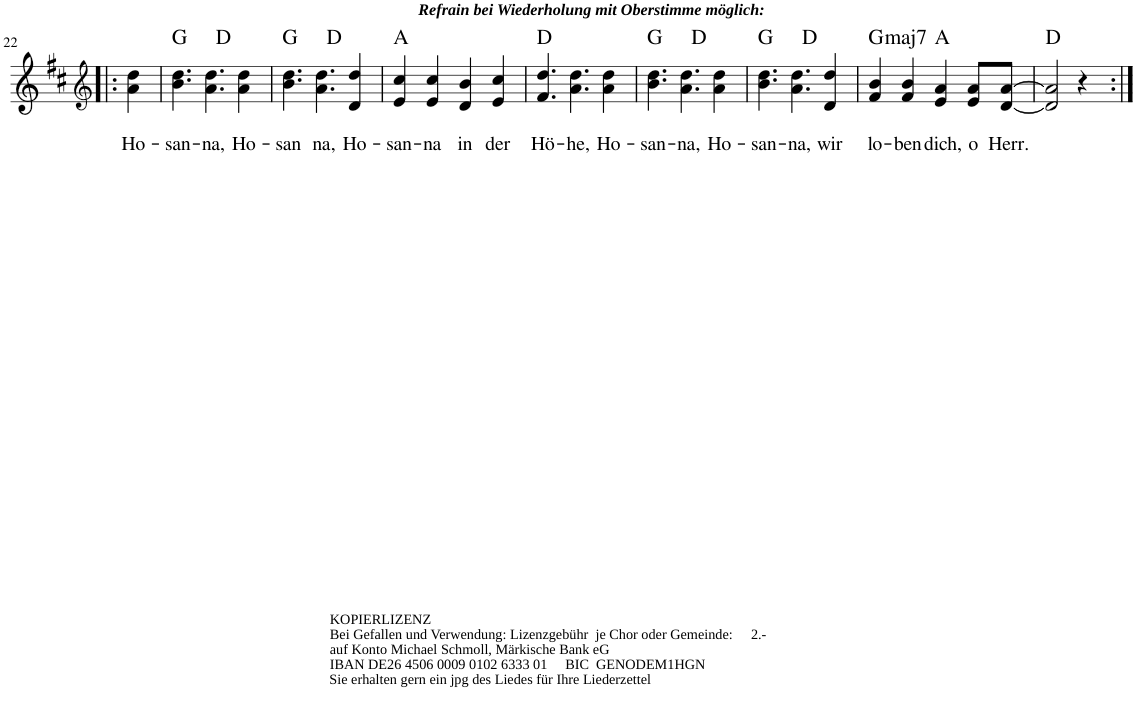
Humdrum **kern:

**kern	**text	**text	**harte
*part1	*part1	*part1	*part1
*staff1	*staff1	*staff1	*
*I"unbenannt1	*	*	*
!!LO:PB:g=z
*clefG2	*	*	*
*k[f#c#]	*	*	*
*M4/4	*	*	*
=22!|:	=22!|:	=22!|:	=22!|:
!LO:TX:a:Bi:t=Refrain bei Wiederholung mit Oberstimme möglich&colon;	!	!	!
!	!	!LO:LY:b	!
4a\ 4dd\	.	Ho-	.
=23	=23	=23	=23
!	!	!LO:LY:b	!
*^	*	*	*
4.b\ 4.dd\	2ryy	.	san-	G:maj
!	!	!	!LO:LY:b	!
4.a\ 4.dd\	.	.	na,	.
.	2ryy	.	.	D:maj
!	!	!	!LO:LY:b	!
4a\ 4dd\	.	.	Ho-	.
=24	=24	=24	=24	=24
!	!	!	!LO:LY:b	!
4.b\ 4.dd\	2ryy	.	san	G:maj
!	!	!	!LO:LY:b	!
4.a\ 4.dd\	.	.	na,	.
.	2ryy	.	.	D:maj
!	!	!	!LO:LY:b	!
4d/ 4dd/	.	.	Ho-	.
=25	=25	=25	=25	=25
!	!	!	!LO:LY:b	!
*v	*v	*	*	*
4e/ 4cc#/	.	san-	A:maj
!	!	!LO:LY:b	!
4e/ 4cc#/	.	na	.
!	!	!LO:LY:b	!
4d/ 4b/	.	in	.
!	!	!LO:LY:b	!
4e/ 4cc#/	.	der	.
=26	=26	=26	=26
!	!	!LO:LY:b	!
4.f#/ 4.dd/	.	Hö-	D:maj
!	!	!LO:LY:b	!
4.a\ 4.dd\	.	he,	.
!	!	!LO:LY:b	!
4a\ 4dd\	.	Ho-	.
=27	=27	=27	=27
!LO:TX:b:t=KOPIERLIZENZ	!	!	!
!LO:TX:b:t=Bei Gefallen und Verwendung&colon; Lizenzgebühr  je Chor oder Gemeinde&colon;  2.-	!	!	!
!LO:TX:b:t=auf Konto Michael Schmoll, Märkische Bank eG	!	!	!
!LO:TX:b:t=IBAN DE26 4506 0009 0102 6333 01     BIC  GENODEM1HGN	!	!	!
!LO:TX:b:t=Sie erhalten gern ein jpg des Liedes für Ihre Liederzettel	!	!	!
!	!	!LO:LY:b	!
*^	*	*	*
4.b\ 4.dd\	2ryy	.	san-	G:maj
!	!	!	!LO:LY:b	!
4.a\ 4.dd\	.	.	na,	.
.	2ryy	.	.	D:maj
!	!	!	!LO:LY:b	!
4a\ 4dd\	.	.	Ho-	.
=28	=28	=28	=28	=28
!	!	!	!LO:LY:b	!
4.b\ 4.dd\	2ryy	.	san-	G:maj
!	!	!	!LO:LY:b	!
4.a\ 4.dd\	.	.	na,	.
.	2ryy	.	.	D:maj
!	!	!	!LO:LY:b	!
4d/ 4dd/	.	.	wir	.
=29	=29	=29	=29	=29
!	!	!	!LO:LY:b	!LO:H:kt=maj7
*v	*v	*	*	*
4f#/ 4b/	.	lo-	G:maj7
!	!	!LO:LY:b	!
4f#/ 4b/	.	ben	.
!	!	!LO:LY:b	!
4e/ 4a/	.	dich,	A:maj
!	!	!LO:LY:b	!
8e/ 8a/L	.	o	.
!	!	!LO:LY:b	!
[8d/ [8a/J	.	Herr.	.
=30	=30	=30	=30
2d/] 2a/]	.	.	D:maj
4r	.	.	.
=:|!	=:|!	=:|!	=:|!
*-	*-	*-	*-
